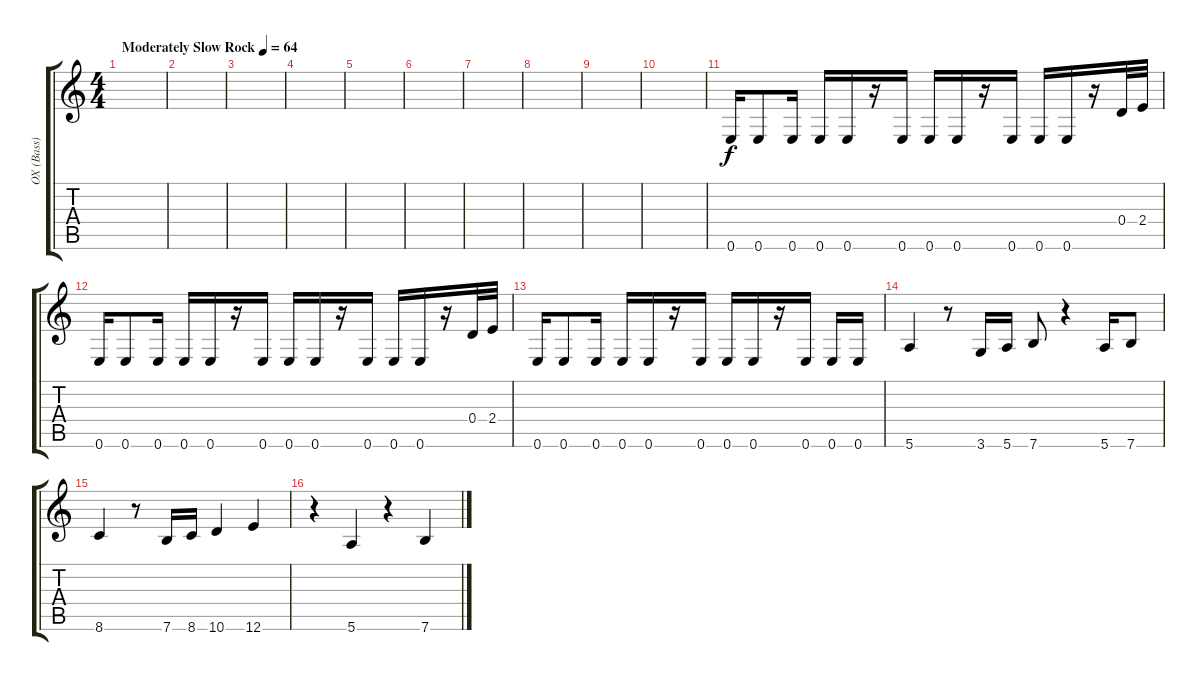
\track ("OX (Bass)" "OX (Bass)") {instrument electricbasspick}
\staff {score tabs}
\tuning (E4 B3 G3 D3 A2 E2) {hide}
\ts (4 4)
\tempo (64 "Moderately Slow Rock")
\clef g2
\ks c
|
|
|
|
|
|
|
|
|
|
0.6.16 0.6.8 0.6.16 0.6.16 0.6.16 r.16 0.6.16 0.6.16 0.6.16 r.16 0.6.16 0.6.16 0.6.16 r.16 0.4.32 2.4.32 |
0.6.16 0.6.8 0.6.16 0.6.16 0.6.16 r.16 0.6.16 0.6.16 0.6.16 r.16 0.6.16 0.6.16 0.6.16 r.16 0.4.32 2.4.32 |
0.6.16 0.6.8 0.6.16 0.6.16 0.6.16 r.16 0.6.16 0.6.16 0.6.16 r.16 0.6.16 0.6.16 0.6.16 |
5.6.4 r.8 3.6.16 5.6.16 7.6.8 r.4 5.6.16 7.6.8 |
8.6.4 r.8 7.6.16 8.6.16 10.6.4 12.6.4 |
r.4 5.6.4 r.4 7.6.4
